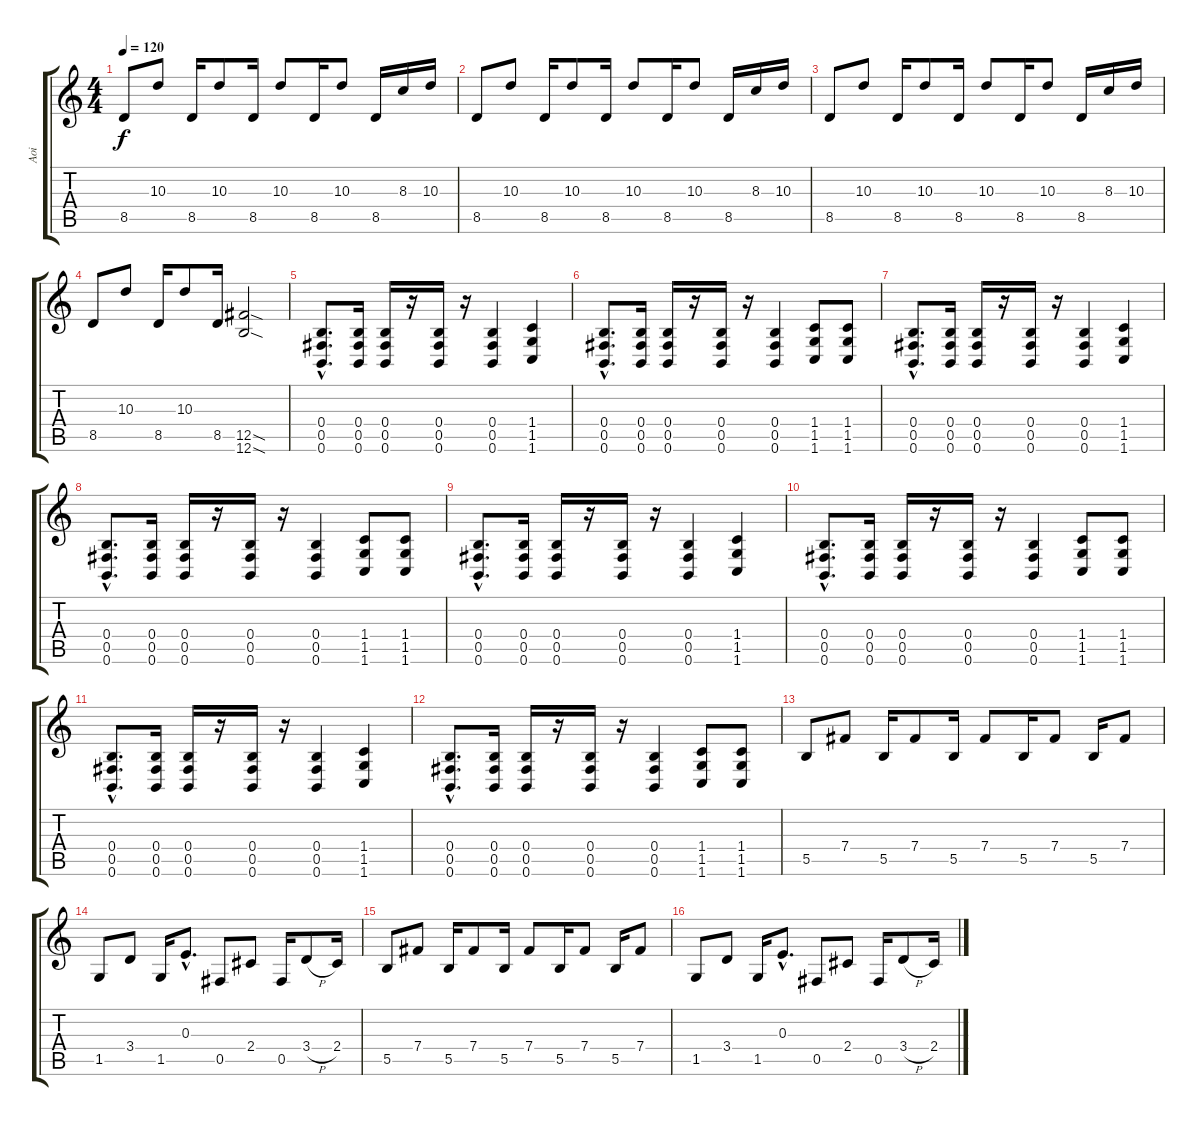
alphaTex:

\track ("Aoi" "Aoi") {instrument distortionguitar}
\staff {score tabs}
\tuning (Db4 Ab3 E3 B2 Gb2 B1) {hide}
\ts (4 4)
\tempo 120
\clef g2
\ks c
8.5.8{dy f} 10.3.8 8.5.16 10.3.8 8.5.16 10.3.8 8.5.16 10.3.8 8.5.16 8.3.16 10.3.16 |
8.5.8 10.3.8 8.5.16 10.3.8 8.5.16 10.3.8 8.5.16 10.3.8 8.5.16 8.3.16 10.3.16 |
8.5.8 10.3.8 8.5.16 10.3.8 8.5.16 10.3.8 8.5.16 10.3.8 8.5.16 8.3.16 10.3.16 |
8.5.8 10.3.8 8.5.16 10.3.8 8.5.16 (12.5{sod} 12.6{sod}).2 |
(0.4{hac} 0.5{hac} 0.6{hac}).8{d} (0.4 0.5 0.6).16 (0.4 0.5 0.6).16 r.16 (0.4 0.5 0.6).16 r.16 (0.4 0.5 0.6).4 (1.4 1.5 1.6).4 |
(0.4{hac} 0.5{hac} 0.6{hac}).8{d} (0.4 0.5 0.6).16 (0.4 0.5 0.6).16 r.16 (0.4 0.5 0.6).16 r.16 (0.4 0.5 0.6).4 (1.4 1.5 1.6).8 (1.4 1.5 1.6).8 |
(0.4{hac} 0.5{hac} 0.6{hac}).8{d} (0.4 0.5 0.6).16 (0.4 0.5 0.6).16 r.16 (0.4 0.5 0.6).16 r.16 (0.4 0.5 0.6).4 (1.4 1.5 1.6).4 |
(0.4{hac} 0.5{hac} 0.6{hac}).8{d} (0.4 0.5 0.6).16 (0.4 0.5 0.6).16 r.16 (0.4 0.5 0.6).16 r.16 (0.4 0.5 0.6).4 (1.4 1.5 1.6).8 (1.4 1.5 1.6).8 |
(0.4{hac} 0.5{hac} 0.6{hac}).8{d} (0.4 0.5 0.6).16 (0.4 0.5 0.6).16 r.16 (0.4 0.5 0.6).16 r.16 (0.4 0.5 0.6).4 (1.4 1.5 1.6).4 |
(0.4{hac} 0.5{hac} 0.6{hac}).8{d} (0.4 0.5 0.6).16 (0.4 0.5 0.6).16 r.16 (0.4 0.5 0.6).16 r.16 (0.4 0.5 0.6).4 (1.4 1.5 1.6).8 (1.4 1.5 1.6).8 |
(0.4{hac} 0.5{hac} 0.6{hac}).8{d} (0.4 0.5 0.6).16 (0.4 0.5 0.6).16 r.16 (0.4 0.5 0.6).16 r.16 (0.4 0.5 0.6).4 (1.4 1.5 1.6).4 |
(0.4{hac} 0.5{hac} 0.6{hac}).8{d} (0.4 0.5 0.6).16 (0.4 0.5 0.6).16 r.16 (0.4 0.5 0.6).16 r.16 (0.4 0.5 0.6).4 (1.4 1.5 1.6).8 (1.4 1.5 1.6).8 |
5.5.8 7.4.8 5.5.16 7.4.8 5.5.16 7.4.8 5.5.16 7.4.8 5.5.16 7.4.8 |
1.5.8 3.4.8 1.5.16 0.3{hac}.8{d} 0.5.8 2.4.8 0.5.16 3.4{h}.8 2.4.16 |
5.5.8 7.4.8 5.5.16 7.4.8 5.5.16 7.4.8 5.5.16 7.4.8 5.5.16 7.4.8 |
1.5.8 3.4.8 1.5.16 0.3{hac}.8{d} 0.5.8 2.4.8 0.5.16 3.4{h}.8 2.4.16
